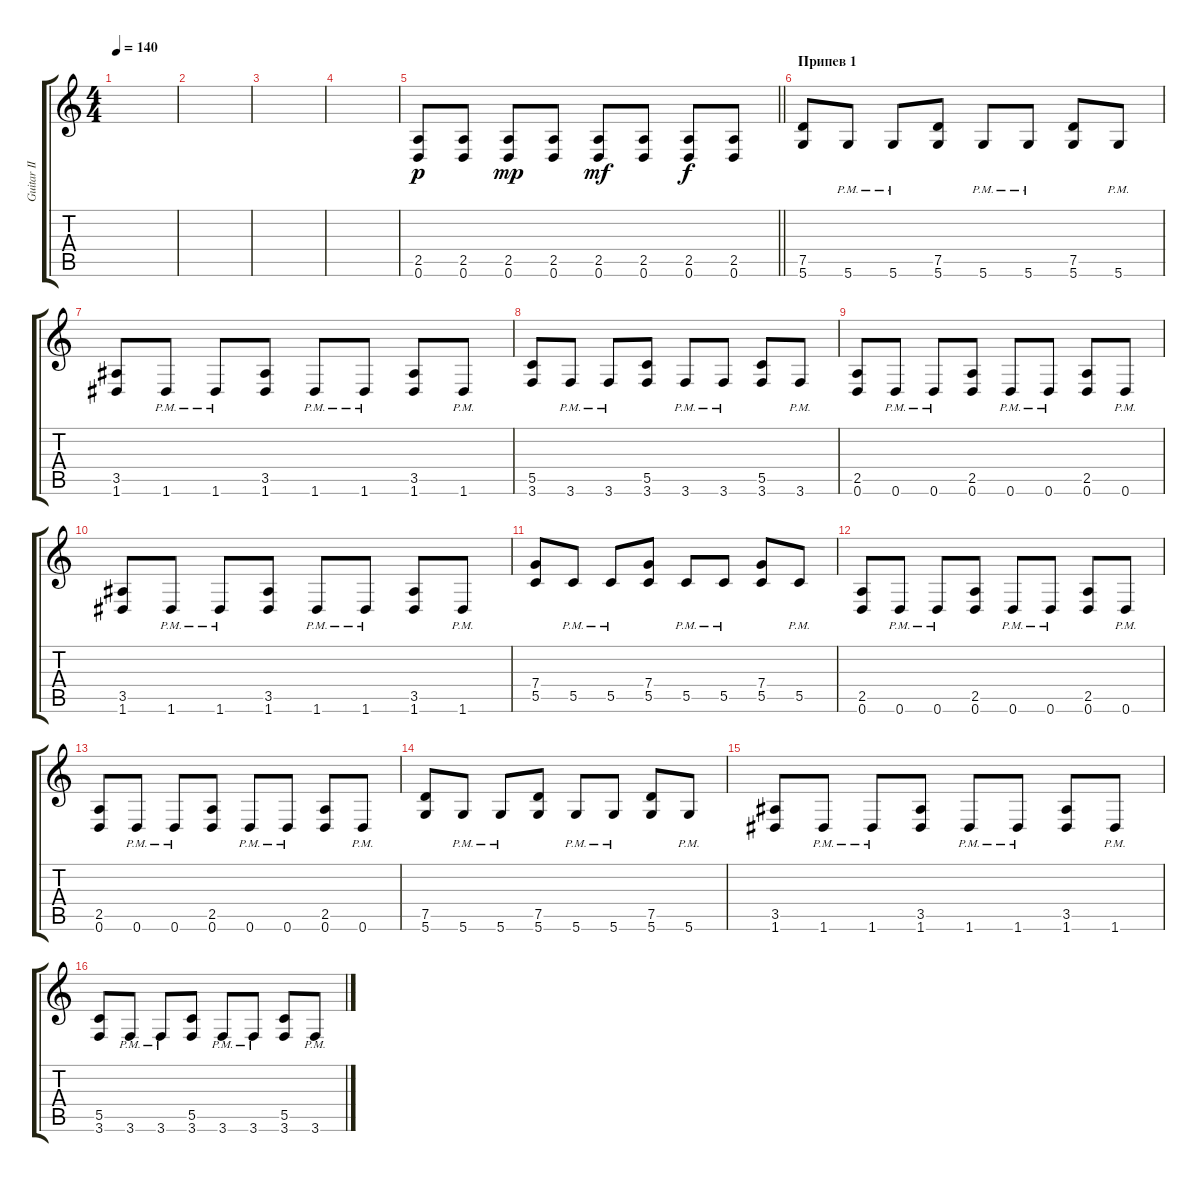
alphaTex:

\track ("Guitar II" "Guitar II") {instrument acousticguitarsteel}
\staff {score tabs}
\tuning (D4 A3 F3 C3 G2 D2) {hide}
\ts (4 4)
\tempo 140
\clef g2
\ks c
|
|
|
|
\barLineRight lightlight
(2.5 0.6).8{dy p instrument distortionguitar} (2.5 0.6).8 (2.5 0.6).8{dy mp} (2.5 0.6).8 (2.5 0.6).8{dy mf} (2.5 0.6).8 (2.5 0.6).8{dy f} (2.5 0.6).8 |
\section ("" "Припев 1")
(7.5 5.6).8 5.6{pm}.8 5.6{pm}.8 (7.5 5.6).8 5.6{pm}.8 5.6{pm}.8 (7.5 5.6).8 5.6{pm}.8 |
(3.5 1.6).8 1.6{pm}.8 1.6{pm}.8 (3.5 1.6).8 1.6{pm}.8 1.6{pm}.8 (3.5 1.6).8 1.6{pm}.8 |
(5.5 3.6).8 3.6{pm}.8 3.6{pm}.8 (5.5 3.6).8 3.6{pm}.8 3.6{pm}.8 (5.5 3.6).8 3.6{pm}.8 |
(2.5 0.6).8 0.6{pm}.8 0.6{pm}.8 (2.5 0.6).8 0.6{pm}.8 0.6{pm}.8 (2.5 0.6).8 0.6{pm}.8 |
(3.5 1.6).8 1.6{pm}.8 1.6{pm}.8 (3.5 1.6).8 1.6{pm}.8 1.6{pm}.8 (3.5 1.6).8 1.6{pm}.8 |
(7.4 5.5).8 5.5{pm}.8 5.5{pm}.8 (7.4 5.5).8 5.5{pm}.8 5.5{pm}.8 (7.4 5.5).8 5.5{pm}.8 |
(2.5 0.6).8 0.6{pm}.8 0.6{pm}.8 (2.5 0.6).8 0.6{pm}.8 0.6{pm}.8 (2.5 0.6).8 0.6{pm}.8 |
(2.5 0.6).8 0.6{pm}.8 0.6{pm}.8 (2.5 0.6).8 0.6{pm}.8 0.6{pm}.8 (2.5 0.6).8 0.6{pm}.8 |
(7.5 5.6).8 5.6{pm}.8 5.6{pm}.8 (7.5 5.6).8 5.6{pm}.8 5.6{pm}.8 (7.5 5.6).8 5.6{pm}.8 |
(3.5 1.6).8 1.6{pm}.8 1.6{pm}.8 (3.5 1.6).8 1.6{pm}.8 1.6{pm}.8 (3.5 1.6).8 1.6{pm}.8 |
(5.5 3.6).8 3.6{pm}.8 3.6{pm}.8 (5.5 3.6).8 3.6{pm}.8 3.6{pm}.8 (5.5 3.6).8 3.6{pm}.8
